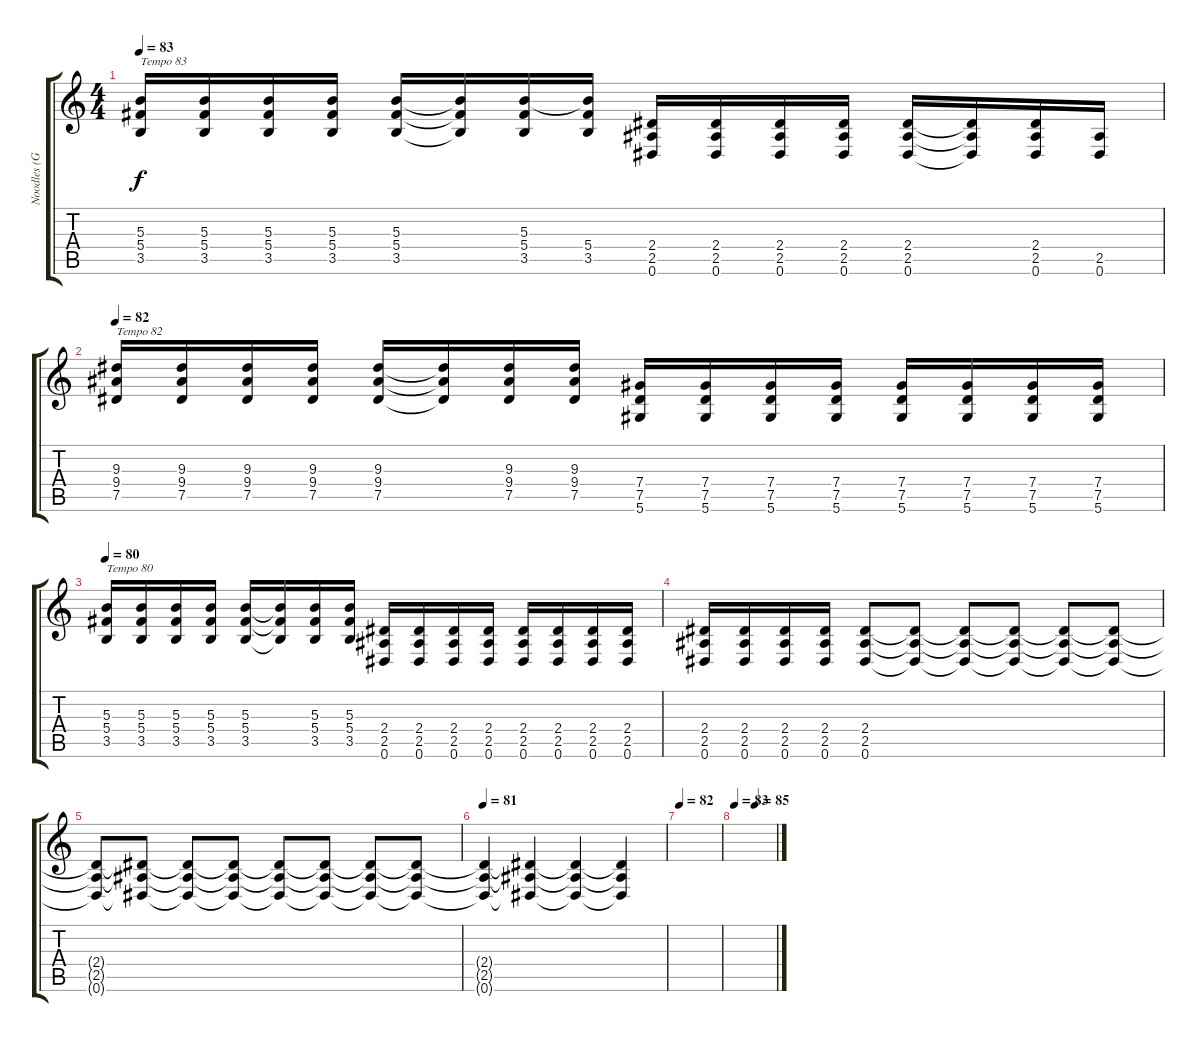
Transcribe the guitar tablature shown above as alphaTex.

\track ("Noodles (Guitar Eb)" "Noodles (G") {instrument distortionguitar}
\staff {score tabs}
\tuning (Eb4 Bb3 Gb3 Db3 Ab2 Eb2) {hide}
\ts (4 4)
\tempo 83
\clef g2
\ks c
(5.3 5.4 3.5).16{txt "Tempo 83" dy f} (5.3 5.4 3.5).16 (5.3 5.4 3.5).16 (5.3 5.4 3.5).16 (5.3 5.4 3.5).16 (5.3{t} 5.4{t} 3.5{t}).16 (5.3 5.4 3.5).16 (5.3{t} 5.4 3.5).16 (2.4 2.5 0.6).16 (2.4 2.5 0.6).16 (2.4 2.5 0.6).16 (2.4 2.5 0.6).16 (2.4 2.5 0.6).16 (2.4{t} 2.5{t} 0.6{t}).16 (2.4 2.5 0.6).16 (2.5 0.6).16 |
\tempo 82
(9.3 9.4 7.5).16{txt "Tempo 82"} (9.3 9.4 7.5).16 (9.3 9.4 7.5).16 (9.3 9.4 7.5).16 (9.3 9.4 7.5).16 (9.3{t} 9.4{t} 7.5{t}).16 (9.3 9.4 7.5).16 (9.3 9.4 7.5).16 (7.4 7.5 5.6).16 (7.4 7.5 5.6).16 (7.4 7.5 5.6).16 (7.4 7.5 5.6).16 (7.4 7.5 5.6).16 (7.4 7.5 5.6).16 (7.4 7.5 5.6).16 (7.4 7.5 5.6).16 |
\tempo 80
(5.3 5.4 3.5).16{txt "Tempo 80"} (5.3 5.4 3.5).16 (5.3 5.4 3.5).16 (5.3 5.4 3.5).16 (5.3 5.4 3.5).16 (5.3{t} 5.4{t} 3.5{t}).16 (5.3 5.4 3.5).16 (5.3 5.4 3.5).16 (2.4 2.5 0.6).16 (2.4 2.5 0.6).16 (2.4 2.5 0.6).16 (2.4 2.5 0.6).16 (2.4 2.5 0.6).16 (2.4 2.5 0.6).16 (2.4 2.5 0.6).16 (2.4 2.5 0.6).16 |
(2.4 2.5 0.6).16 (2.4 2.5 0.6).16 (2.4 2.5 0.6).16 (2.4 2.5 0.6).16 (2.4 2.5 0.6).8 (2.4{t} 2.5{t} 0.6{t}).8 (2.4{t} 2.5{t} 0.6{t}).8 (2.4{t} 2.5{t} 0.6{t}).8 (2.4{t} 2.5{t} 0.6{t}).8 (2.4{t} 2.5{t} 0.6{t}).8 |
(2.4{t} 2.5{t} 0.6{t}).8{volume 13} (2.4{t} 2.5{t} 0.6{t}).8 (2.4{t} 2.5{t} 0.6{t}).8{volume 12} (2.4{t} 2.5{t} 0.6{t}).8 (2.4{t} 2.5{t} 0.6{t}).8{volume 11} (2.4{t} 2.5{t} 0.6{t}).8 (2.4{t} 2.5{t} 0.6{t}).8{volume 10} (2.4{t} 2.5{t} 0.6{t}).8 |
\tempo 81
(2.4{t} 2.5{t} 0.6{t}).4{volume 8} (2.4{t} 2.5{t} 0.6{t}).4{volume 6} (2.4{t} 2.5{t} 0.6{t}).4{volume 4} (2.4{t} 2.5{t} 0.6{t}).4{volume 2} |
\tempo 82
|
\tempo 83
\tempo (85 0.5)
